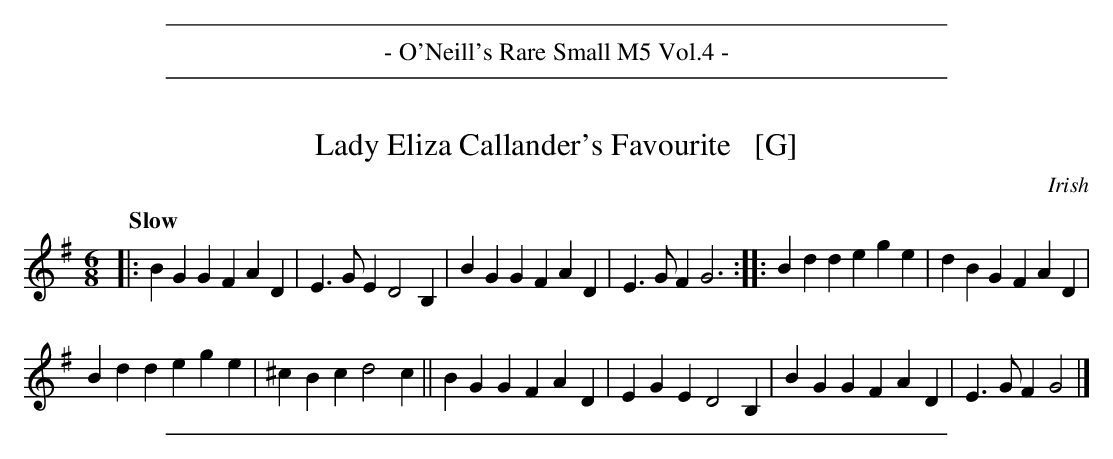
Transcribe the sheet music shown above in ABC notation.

X:1
T: Lady Eliza Callander's Favourite   [G]
O: Irish
Q: "Slow"
M: 6/8
L: 1/4
K: G
|:\
BGG FAD | E>GE D2B, | BGG FAD | E>GF G3 :: Bdd ege | dBG FAD |
Bdd ege | ^cBc d2c || BGG FAD | EGE D2B, | BGG FAD | E>GF G2 |]
